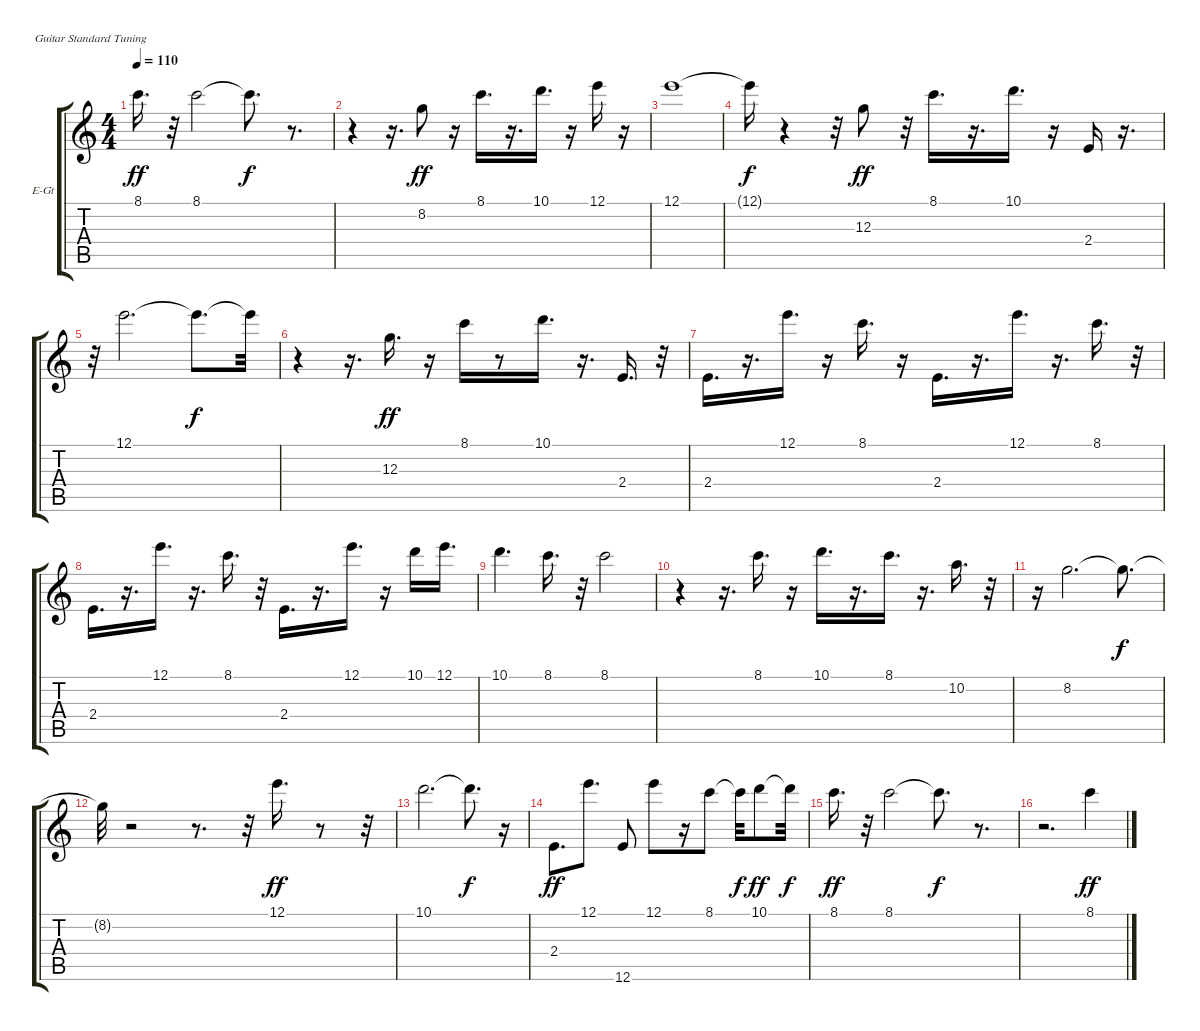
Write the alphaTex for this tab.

\bracketExtendMode groupsimilarinstruments
\firstSystemTrackNameOrientation horizontal
\otherSystemsTrackNameOrientation horizontal
\track ("Guitar" "E-Gt") {instrument overdrivenguitar}
\staff {score tabs}
\tuning (E4 B3 G3 D3 A2 E2)
\ts (4 4)
\tempo 110
\clef g2
\ks c
8.1.16{d dy ff} r.32 8.1.2 8.1{t}.8{d dy f} r.8{d} |
r.4 r.16{d} 8.2.8{dy ff} r.16 8.1.16{d} r.16{d} 10.1.16{d} r.16 12.1.16 r.16 |
12.1.1 |
12.1{t}.16{dy f} r.4 r.32 12.3.8{dy ff} r.32 8.1.16{d} r.16{d} 10.1.16{d} r.16 2.4.16 r.16{d} |
r.32 12.1.2{d} 12.1{t}.8{d dy f} 12.1{t}.32 |
r.4 r.16{d} 12.3.16{d dy ff} r.16 8.1.16 r.8 10.1.16{d} r.16{d} 2.4.16{d} r.32 |
2.4.16{d} r.16{d} 12.1.16{d} r.16 8.1.16{d} r.16 2.4.16{d} r.16{d} 12.1.16{d} r.16{d} 8.1.16{d} r.32 |
2.4.16{d} r.16{d} 12.1.16{d} r.16{d} 8.1.16{d} r.32 2.4.16{d} r.16{d} 12.1.16{d} r.16 10.1.16 12.1.16{d} |
10.1.4{d} 8.1.16{d} r.32 8.1.2 |
r.4 r.16{d} 8.1.16{d} r.16 10.1.16{d} r.16{d} 8.1.16{d} r.16{d} 10.2.16{d} r.32 |
r.16 8.2.2{d} 8.2{t}.8{d dy f} |
8.2{t}.32 r.2 r.8{d} r.32 12.1.16{d dy ff} r.8 r.32 |
10.1.2{d} 10.1{t}.8{d dy f} r.16 |
2.4.8{d dy ff} 12.1.8{d} 12.6.8 12.1.8 r.16 8.1.8 8.1{t}.32{dy f} 10.1.8{dy ff} 10.1{t}.32{dy f} |
8.1.16{d dy ff} r.32 8.1.2 8.1{t}.8{d dy f} r.8{d} |
r.2{d} 8.1.4{dy ff}
